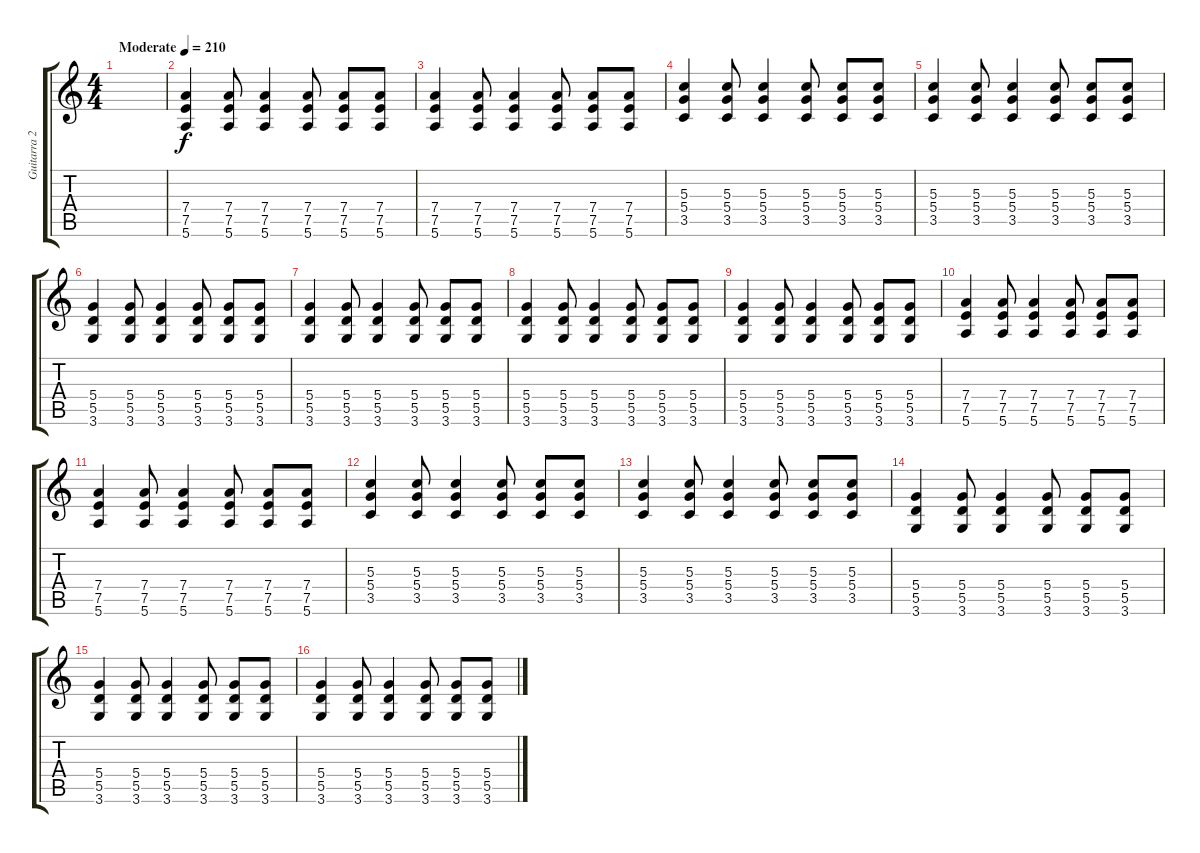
\track ("Guitarra 2" "Guitarra 2") {instrument distortionguitar}
\staff {score tabs}
\tuning (E4 B3 G3 D3 A2 E2) {hide}
\ts (4 4)
\tempo (210 "Moderate")
\clef g2
\ks c
|
(7.4 7.5 5.6).4 (7.4 7.5 5.6).8 (7.4 7.5 5.6).4 (7.4 7.5 5.6).8 (7.4 7.5 5.6).8 (7.4 7.5 5.6).8 |
(7.4 7.5 5.6).4 (7.4 7.5 5.6).8 (7.4 7.5 5.6).4 (7.4 7.5 5.6).8 (7.4 7.5 5.6).8 (7.4 7.5 5.6).8 |
(5.3 5.4 3.5).4 (5.3 5.4 3.5).8 (5.3 5.4 3.5).4 (5.3 5.4 3.5).8 (5.3 5.4 3.5).8 (5.3 5.4 3.5).8 |
(5.3 5.4 3.5).4 (5.3 5.4 3.5).8 (5.3 5.4 3.5).4 (5.3 5.4 3.5).8 (5.3 5.4 3.5).8 (5.3 5.4 3.5).8 |
(5.4 5.5 3.6).4 (5.4 5.5 3.6).8 (5.4 5.5 3.6).4 (5.4 5.5 3.6).8 (5.4 5.5 3.6).8 (5.4 5.5 3.6).8 |
(5.4 5.5 3.6).4 (5.4 5.5 3.6).8 (5.4 5.5 3.6).4 (5.4 5.5 3.6).8 (5.4 5.5 3.6).8 (5.4 5.5 3.6).8 |
(5.4 5.5 3.6).4 (5.4 5.5 3.6).8 (5.4 5.5 3.6).4 (5.4 5.5 3.6).8 (5.4 5.5 3.6).8 (5.4 5.5 3.6).8 |
(5.4 5.5 3.6).4 (5.4 5.5 3.6).8 (5.4 5.5 3.6).4 (5.4 5.5 3.6).8 (5.4 5.5 3.6).8 (5.4 5.5 3.6).8 |
(7.4 7.5 5.6).4 (7.4 7.5 5.6).8 (7.4 7.5 5.6).4 (7.4 7.5 5.6).8 (7.4 7.5 5.6).8 (7.4 7.5 5.6).8 |
(7.4 7.5 5.6).4 (7.4 7.5 5.6).8 (7.4 7.5 5.6).4 (7.4 7.5 5.6).8 (7.4 7.5 5.6).8 (7.4 7.5 5.6).8 |
(5.3 5.4 3.5).4 (5.3 5.4 3.5).8 (5.3 5.4 3.5).4 (5.3 5.4 3.5).8 (5.3 5.4 3.5).8 (5.3 5.4 3.5).8 |
(5.3 5.4 3.5).4 (5.3 5.4 3.5).8 (5.3 5.4 3.5).4 (5.3 5.4 3.5).8 (5.3 5.4 3.5).8 (5.3 5.4 3.5).8 |
(5.4 5.5 3.6).4 (5.4 5.5 3.6).8 (5.4 5.5 3.6).4 (5.4 5.5 3.6).8 (5.4 5.5 3.6).8 (5.4 5.5 3.6).8 |
(5.4 5.5 3.6).4 (5.4 5.5 3.6).8 (5.4 5.5 3.6).4 (5.4 5.5 3.6).8 (5.4 5.5 3.6).8 (5.4 5.5 3.6).8 |
(5.4 5.5 3.6).4 (5.4 5.5 3.6).8 (5.4 5.5 3.6).4 (5.4 5.5 3.6).8 (5.4 5.5 3.6).8 (5.4 5.5 3.6).8
